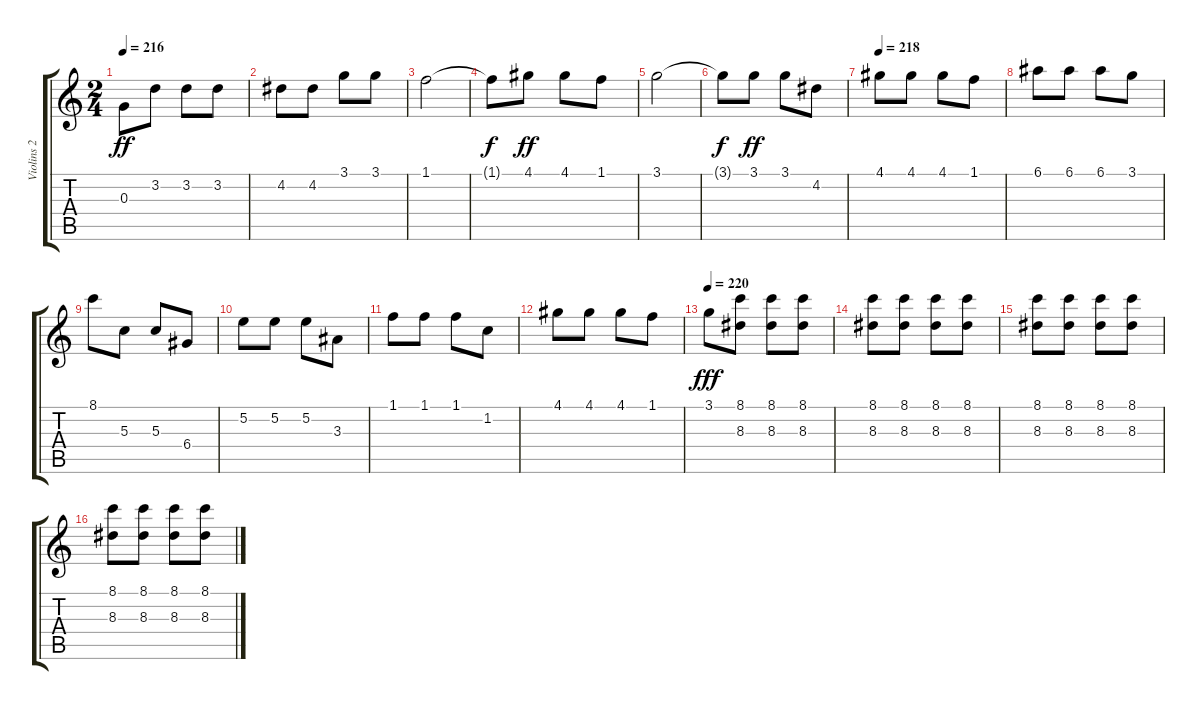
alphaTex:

\track ("Violins 2" "Violins 2") {instrument contrabass}
\staff {score tabs}
\tuning (E4 B3 G3 D3 A2 E2) {hide}
\ts (2 4)
\tempo 216
\clef g2
\ks c
0.3.8{dy ff} 3.2.8 3.2.8 3.2.8 |
4.2.8 4.2.8 3.1.8 3.1.8 |
1.1.2 |
1.1{t}.8{dy f} 4.1.8{dy ff} 4.1.8 1.1.8 |
3.1.2 |
3.1{t}.8{dy f} 3.1.8{dy ff} 3.1.8 4.2.8 |
\tempo 218
4.1.8 4.1.8 4.1.8 1.1.8 |
6.1.8 6.1.8 6.1.8 3.1.8 |
8.1.8 5.3.8 5.3.8 6.4.8 |
5.2.8 5.2.8 5.2.8 3.3.8 |
1.1.8 1.1.8 1.1.8 1.2.8 |
4.1.8 4.1.8 4.1.8 1.1.8 |
\tempo 220
3.1.8{dy fff} (8.1 8.3).8 (8.1 8.3).8 (8.1 8.3).8 |
(8.1 8.3).8 (8.1 8.3).8 (8.1 8.3).8 (8.1 8.3).8 |
(8.1 8.3).8 (8.1 8.3).8 (8.1 8.3).8 (8.1 8.3).8 |
(8.1 8.3).8 (8.1 8.3).8 (8.1 8.3).8 (8.1 8.3).8
